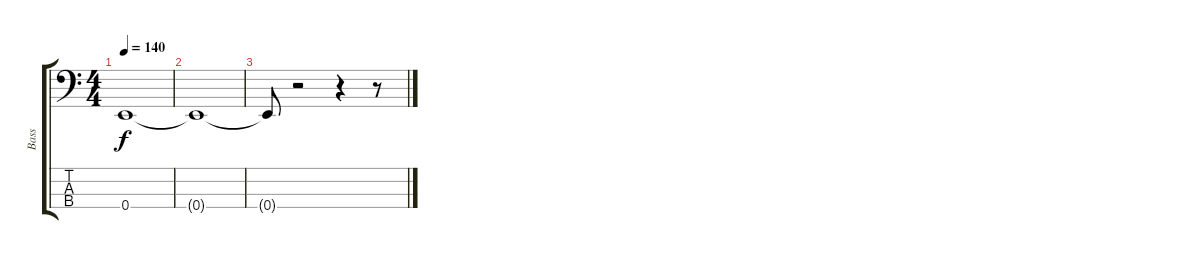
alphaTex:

\track ("Bass" "Bass") {instrument fretlessbass}
\staff {score tabs}
\tuning (G2 D2 A1 E1) {hide}
\ts (4 4)
\tempo 140
\clef f4
\ks c
0.4.1{dy f} |
0.4{t}.1 |
0.4{t}.8 r.2 r.4 r.8
